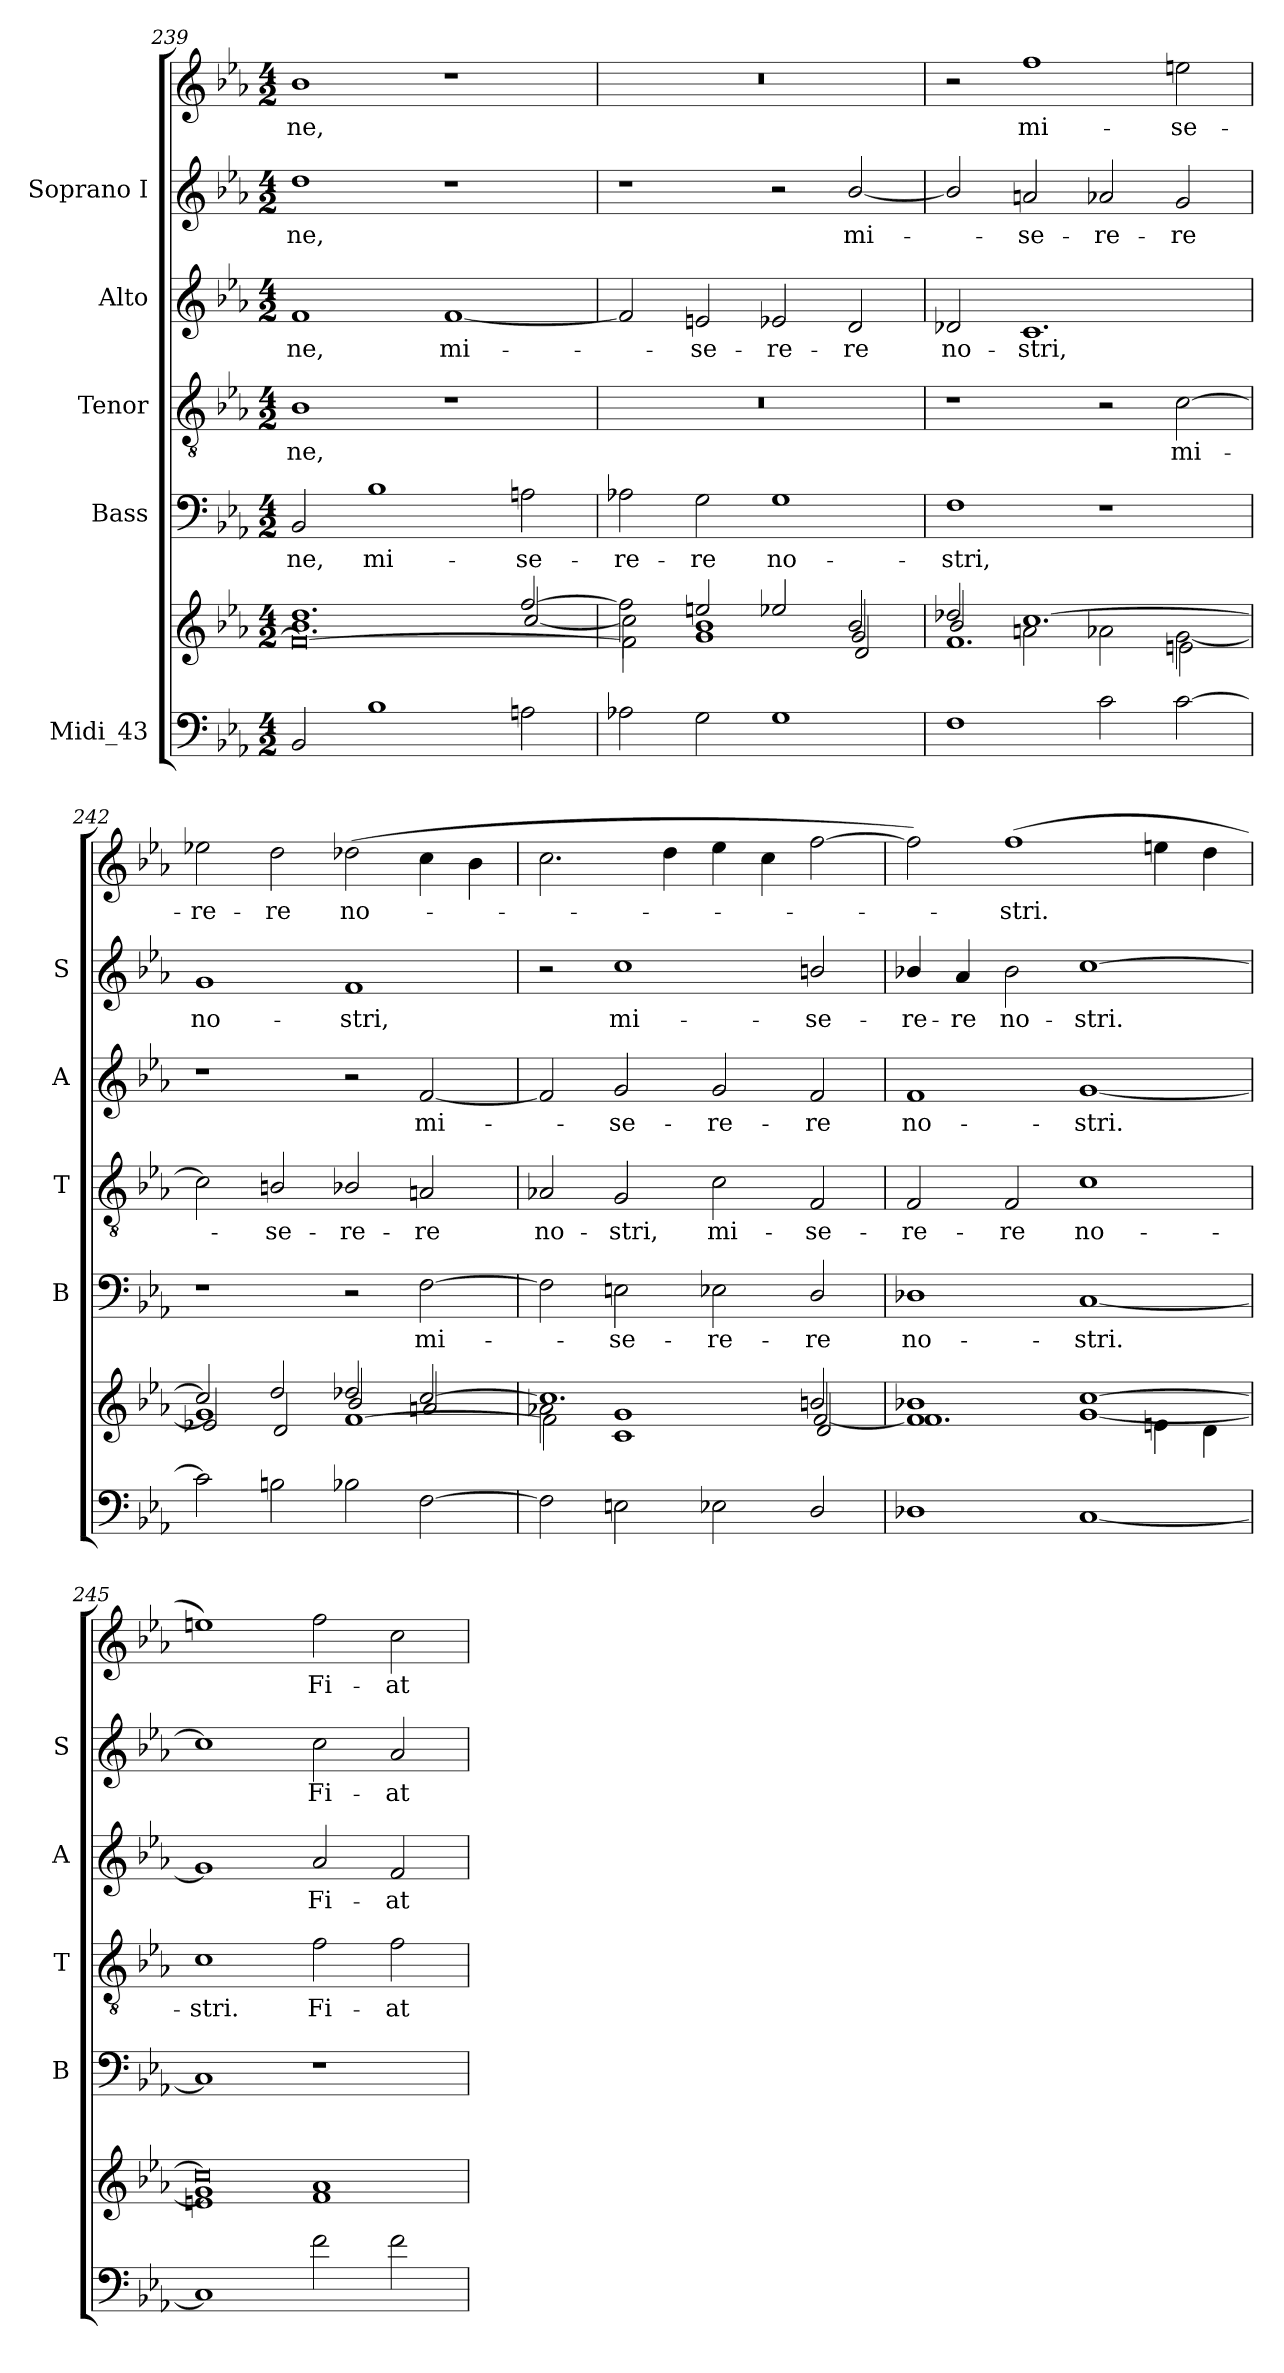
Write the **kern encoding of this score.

**kern	**kern	**kern	**text	**kern	**text	**kern	**text	**kern	**text	**kern	**text
*part5	*part5	*part4	*part4	*part3	*part3	*part2	*part2	*part1	*part1	*part1	*part1
*staff7	*staff6	*staff5	*staff5	*staff4	*staff4	*staff3	*staff3	*staff2	*staff2	*staff1	*staff1
*I"Midi_43	*	*I"Bass	*	*I"Tenor	*	*I"Alto	*	*I"Soprano I	*	*	*
*	*	*I'B	*	*I'T	*	*I'A	*	*I'S	*	*	*
!!LO:LB:g=z
*clefF4	*clefG2	*clefF4	*	*clefGv2	*	*clefG2	*	*clefG2	*	*clefG2	*
*k[b-e-a-]	*k[b-e-a-]	*k[b-e-a-]	*	*k[b-e-a-]	*	*k[b-e-a-]	*	*k[b-e-a-]	*	*k[b-e-a-]	*
*E-:	*E-:	*E-:	*	*E-:	*	*E-:	*	*E-:	*	*E-:	*
*M4/2	*M4/2	*M4/2	*	*M4/2	*	*M4/2	*	*M4/2	*	*M4/2	*
=239	=239	=239	=239	=239	=239	=239	=239	=239	=239	=239	=239
*	*^	*	*	*	*	*	*	*	*	*	*
*	*	*^	*	*	*	*	*	*	*	*	*	*
!	!	!	!	!	!LO:LY:b	!	!LO:LY:b	!	!LO:LY:b	!	!LO:LY:b	!	!LO:LY:b
2BB-	1.dd/	1.b-\	0f\_	2BB-	-ne,	1B-	-ne,	1f	-ne,	1dd	ne,	1b-	-ne,
!	!	!	!	!	!LO:LY:b	!	!	!	!	!	!	!	!
1B-	.	.	.	1B-	mi-	.	.	.	.	.	.	.	.
!	!	!	!	!	!	!	!	!	!LO:LY:b	!	!	!	!
.	.	.	.	.	.	1r	.	[1f	mi-	1r	.	1r	.
!	!	!	!	!	!LO:LY:b	!	!	!	!	!	!	!	!
2An	[2ff/	[2cc/	.	2An	-se-	.	.	.	.	.	.	.	.
=240	=240	=240	=240	=240	=240	=240	=240	=240	=240	=240	=240	=240	=240
!	!	!	!	!	!LO:LY:b	!	!	!	!	!	!	!	!
2A-X	2ff\]	2cc\]	2f\]	2A-X	-re-	0r	.	2f]	.	1r	.	0r	.
!	!	!	!	!	!LO:LY:b	!	!	!	!LO:LY:b	!	!	!	!
2G	2een/	1b-\	1g\	2G	-re	.	.	2en	se-	.	.	.	.
!	!	!	!	!	!LO:LY:b	!	!	!	!LO:LY:b	!	!	!	!
1G	2ee-X/	.	.	1G	no-	.	.	2e-X	-re-	2r	.	.	.
!	!	!	!	!	!	!	!	!	!LO:LY:b	!	!LO:LY:b	!	!
.	2b-/	2g/	2d/	.	.	.	.	2d	-re	[2b-/	mi-	.	.
=241	=241	=241	=241	=241	=241	=241	=241	=241	=241	=241	=241	=241	=241
!	!	!	!	!	!LO:LY:b	!	!	!	!LO:LY:b	!	!	!	!
1F	2dd-X/	2b-/	1.f\	1F	-stri,	1r	.	2d-X	no-	2b-/]	.	2r	.
!	!	!	!	!	!	!	!	!	!LO:LY:b	!	!LO:LY:b	!	!LO:LY:b
.	[1.cc/	2an\	.	.	.	.	.	1.c	-stri,	2an/	-se-	1ff	mi-
!	!	!	!	!	!	!	!	!	!	!	!LO:LY:b	!	!
2c	.	2a-X\	.	1r	.	2r	.	.	.	2a-X/	-re-	.	.
!	!	!	!	!	!	!	!LO:LY:b	!	!	!	!LO:LY:b	!	!LO:LY:b
[2c	.	[2g\	2en\	.	.	[2c	mi-	.	.	2g	-re	2een	-se-
=242	=242	=242	=242	=242	=242	=242	=242	=242	=242	=242	=242	=242	=242
!	!	!	!	!	!	!	!	!	!	!	!LO:LY:b	!	!LO:LY:b
2c]	2cc/]	1g\]	2e-X/	1r	.	2c]	.	1r	.	1g	no-	2ee-X	re-
!	!	!	!	!	!	!	!LO:LY:b	!	!	!	!	!	!LO:LY:b
2Bn	2dd/	.	2d/	.	.	2Bn/	se-	.	.	.	.	2dd	-re
!	!	!	!	!	!	!	!LO:LY:b	!	!	!	!LO:LY:b	!	!LO:LY:b
2B-X	2dd-X/	2b-/	[1f\	2r	.	2B-X/	-re-	2r	.	1f	-stri,	(>2dd-X	no-
!	!	!	!	!	!LO:LY:b	!	!LO:LY:b	!	!LO:LY:b	!	!	!	!
[2F	[2cc/	2an/	.	[2F	mi-	2An/	-re	[2f	mi-	.	.	4cc	.
.	.	.	.	.	.	.	.	.	.	.	.	4b-	.
=243	=243	=243	=243	=243	=243	=243	=243	=243	=243	=243	=243	=243	=243
!	!	!	!	!	!	!	!LO:LY:b	!	!	!	!	!	!
2F]	1.cc/]	2a-X\	2f\]	2F]	.	2A-X/	no-	2f]	.	2r	.	2.cc	.
!	!	!	!	!	!LO:LY:b	!	!LO:LY:b	!	!LO:LY:b	!	!LO:LY:b	!	!
2En	.	1g\	1c\	2En	se-	2G	-stri,	2g	se-	1cc	mi-	.	.
.	.	.	.	.	.	.	.	.	.	.	.	4dd	.
!	!	!	!	!	!LO:LY:b	!	!LO:LY:b	!	!LO:LY:b	!	!	!	!
2E-X	.	.	.	2E-X	-re-	2c	mi-	2g	-re-	.	.	4ee-	.
.	.	.	.	.	.	.	.	.	.	.	.	4cc	.
!	!	!	!	!	!LO:LY:b	!	!LO:LY:b	!	!LO:LY:b	!	!LO:LY:b	!	!
2D/	2bn/	[2f/	2d/	2D/	-re	2F	-se-	2f	-re	2bn/	-se-	[2ff	.
=244	=244	=244	=244	=244	=244	=244	=244	=244	=244	=244	=244	=244	=244
!	!	!	!	!	!LO:LY:b	!	!LO:LY:b	!	!LO:LY:b	!	!LO:LY:b	!	!
1D-X	1b-X/	1f\]	1.f\	1D-X	no-	2F	-re-	1f	no-	4b-X/	re-	2ff])	.
!	!	!	!	!	!	!	!	!	!	!	!LO:LY:b	!	!
.	.	.	.	.	.	.	.	.	.	4a-	-re	.	.
!	!	!	!	!	!	!	!LO:LY:b	!	!	!	!LO:LY:b	!	!LO:LY:b
.	.	.	.	.	.	2F	-re	.	.	2b-	no-	(>1ff	-stri.
!	!	!	!	!	!LO:LY:b	!	!LO:LY:b	!	!LO:LY:b	!	!LO:LY:b	!	!
[1C	[1cc/	[1g\	.	[1C	-stri.	1c	no-	[1g	-stri.	[1cc	-stri.	.	.
.	.	.	4en\	.	.	.	.	.	.	.	.	4een	.
.	.	.	4d\	.	.	.	.	.	.	.	.	4dd	.
=245	=245	=245	=245	=245	=245	=245	=245	=245	=245	=245	=245	=245	=245
!	!	!	!	!	!	!	!LO:LY:b	!	!	!	!	!	!
1C]	0cc/]	1g\]	1en\	1C]	.	1c	-stri.	1g]	.	1cc]	.	1een)	.
!	!	!	!	!	!	!	!LO:LY:b	!	!LO:LY:b	!	!LO:LY:b	!	!LO:LY:b
2f	.	1a-\	1f\	1r	.	2f	Fi-	2a-/	Fi-	2cc	Fi-	2ff	Fi-
!	!	!	!	!	!	!	!LO:LY:b	!	!LO:LY:b	!	!LO:LY:b	!	!LO:LY:b
2f	.	.	.	.	.	2f	-at	2f	-at	2a-	-at	2cc	-at
*	*v	*v	*v	*	*	*	*	*	*	*	*	*	*
=	=	=	=	=	=	=	=	=	=	=	=
*-	*-	*-	*-	*-	*-	*-	*-	*-	*-	*-	*-
